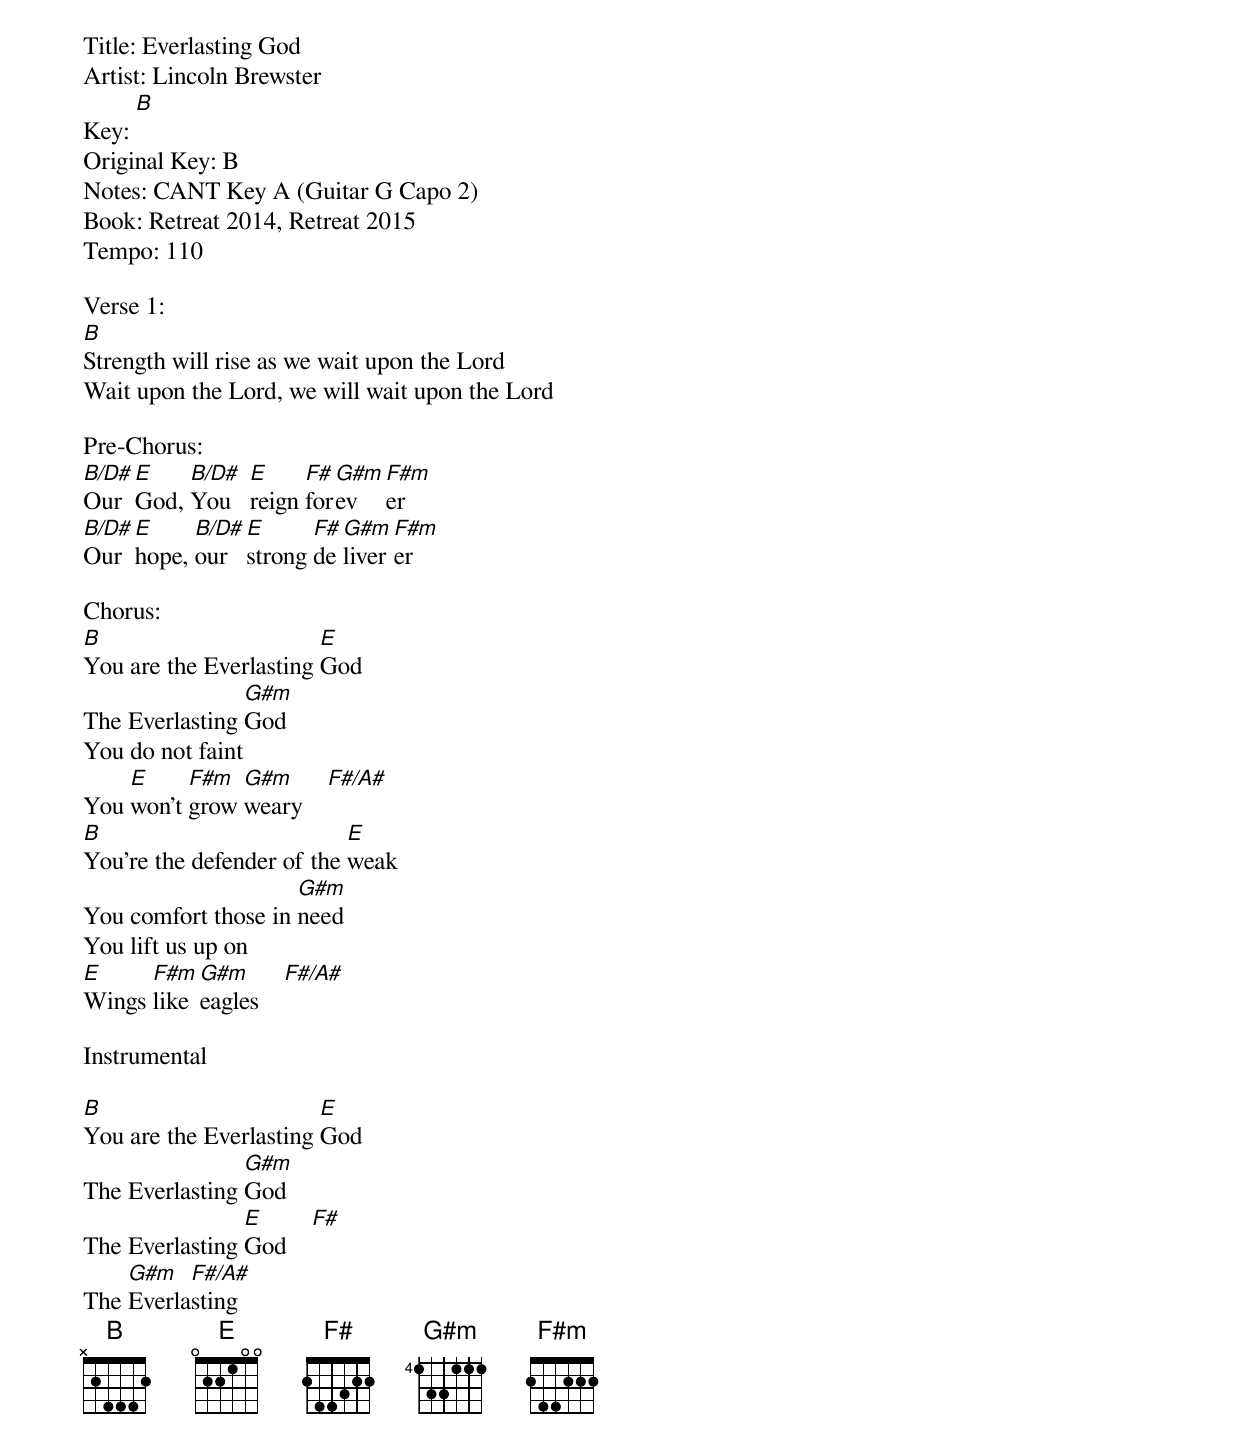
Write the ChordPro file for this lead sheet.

Title: Everlasting God
Artist: Lincoln Brewster
Key: [B]
Original Key: B
Notes: CANT Key A (Guitar G Capo 2)
Book: Retreat 2014, Retreat 2015
Tempo: 110

Verse 1:
[B]Strength will rise as we wait upon the Lord
Wait upon the Lord, we will wait upon the Lord

Pre-Chorus:
[B/D#]Our [E]God, [B/D#]You   [E]reign [F#]for[G#m]ev[F#m]er
[B/D#]Our [E]hope, [B/D#]our   [E]strong [F#]de[G#m]liver[F#m]er

Chorus:
[B]You are the Everlasting [E]God
The Everlasting [G#m]God
You do not faint
You [E]won't [F#m]grow [G#m]weary    [F#/A#]
[B]You're the defender of the [E]weak
You comfort those in [G#m]need
You lift us up on
[E]Wings [F#m]like [G#m]eagles    [F#/A#]

Instrumental

[B]You are the Everlasting [E]God
The Everlasting [G#m]God
The Everlasting [E]God    [F#]
The [G#m]Everla[F#/A#]sting
